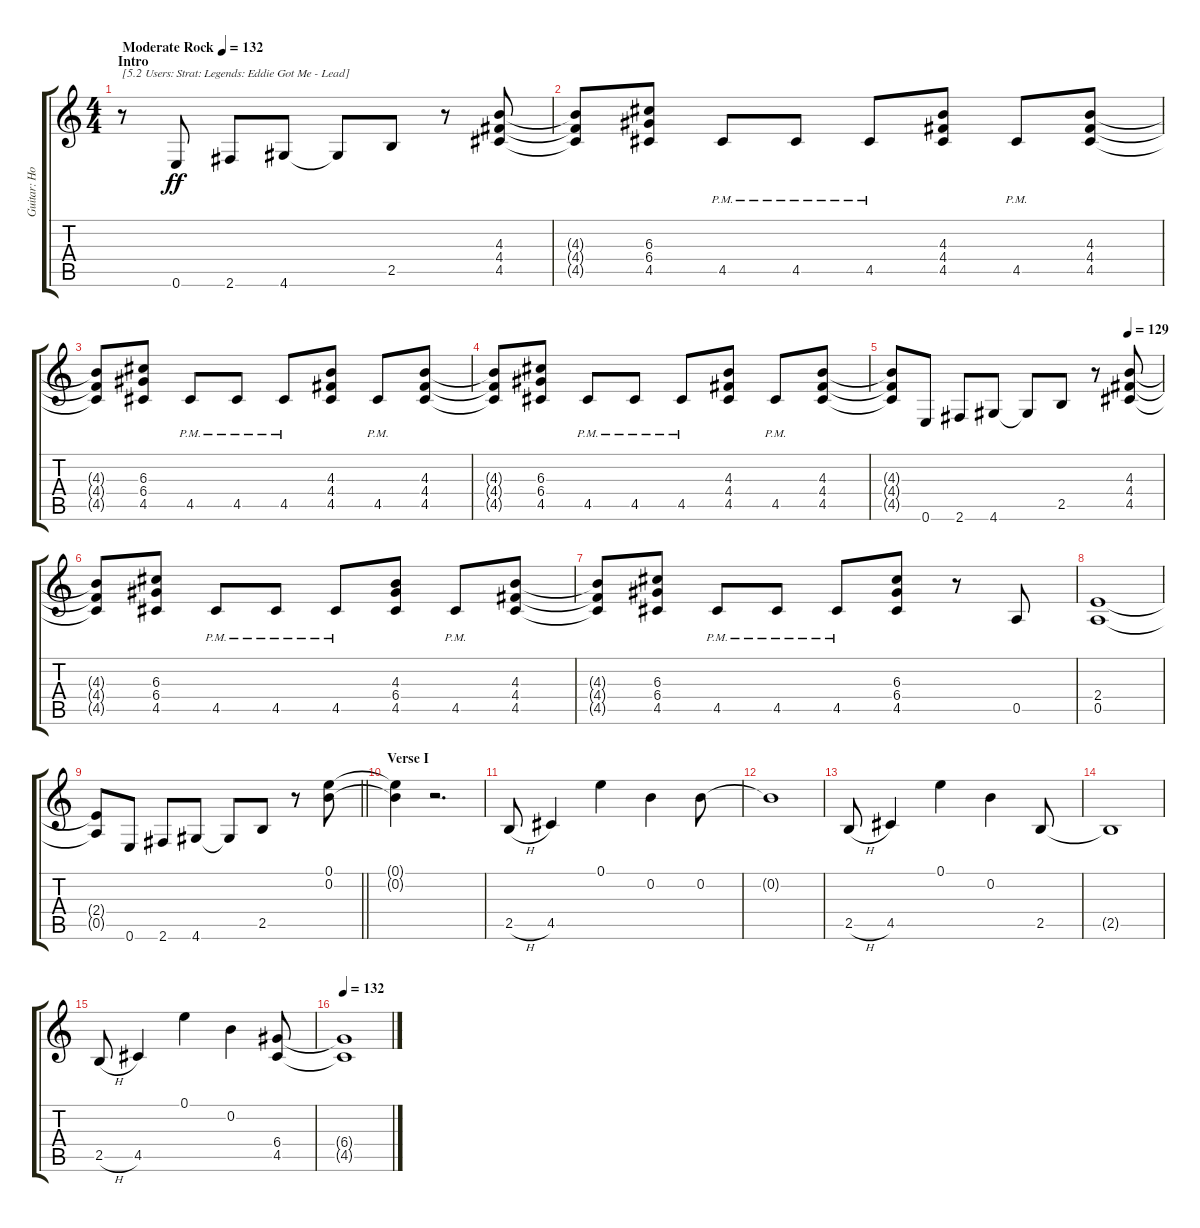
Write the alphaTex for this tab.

\track ("Guitar: Howard" "Guitar: Ho") {instrument distortionguitar}
\staff {score tabs}
\tuning (E4 B3 G3 D3 A2 E2) {hide}
\ts (4 4)
\section ("" "Intro")
\tempo (132 "Moderate Rock")
\clef g2
\ks c
r.8{txt "[5.2 Users: Strat: Legends: Eddie Got Me - Lead]" dy ff instrument distortionguitar} 0.6.8 2.6.8 4.6.8 4.6{t}.8 2.5.8 r.8 (4.3 4.4 4.5).8 |
(4.3{t} 4.4{t} 4.5{t}).8 (6.3 6.4 4.5).8 4.5{pm}.8 4.5{pm}.8 4.5{pm}.8 (4.3 4.4 4.5).8 4.5{pm}.8 (4.3 4.4 4.5).8 |
(4.3{t} 4.4{t} 4.5{t}).8 (6.3 6.4 4.5).8 4.5{pm}.8 4.5{pm}.8 4.5{pm}.8 (4.3 4.4 4.5).8 4.5{pm}.8 (4.3 4.4 4.5).8 |
(4.3{t} 4.4{t} 4.5{t}).8 (6.3 6.4 4.5).8 4.5{pm}.8 4.5{pm}.8 4.5{pm}.8 (4.3 4.4 4.5).8 4.5{pm}.8 (4.3 4.4 4.5).8 |
\tempo (129 0.875)
(4.3{t} 4.4{t} 4.5{t}).8 0.6.8 2.6.8 4.6.8 4.6{t}.8 2.5.8 r.8 (4.3 4.4 4.5).8 |
(4.3{t} 4.4{t} 4.5{t}).8 (6.3 6.4 4.5).8 4.5{pm}.8 4.5{pm}.8 4.5{pm}.8 (4.3 6.4 4.5).8 4.5{pm}.8 (4.3 4.4 4.5).8 |
(4.3{t} 4.4{t} 4.5{t}).8 (6.3 6.4 4.5).8 4.5{pm}.8 4.5{pm}.8 4.5{pm}.8 (6.3 6.4 4.5).8 r.8 0.5.8 |
(2.4 0.5).1 |
\barLineRight lightlight
(2.4{t} 0.5{t}).8 0.6.8 2.6.8 4.6.8 4.6{t}.8 2.5.8 r.8 (0.1 0.2).8 |
\section ("" "Verse I")
(0.1{t} 0.2{t}).4 r.2{d} |
2.5{h}.8 4.5.4 0.1.4 0.2.4 0.2.8 |
0.2{t}.1 |
2.5{h}.8 4.5.4 0.1.4 0.2.4 2.5.8 |
2.5{t}.1 |
2.5{h}.8 4.5.4 0.1.4 0.2.4 (6.4 4.5).8 |
\tempo 132
(6.4{t} 4.5{t}).1
